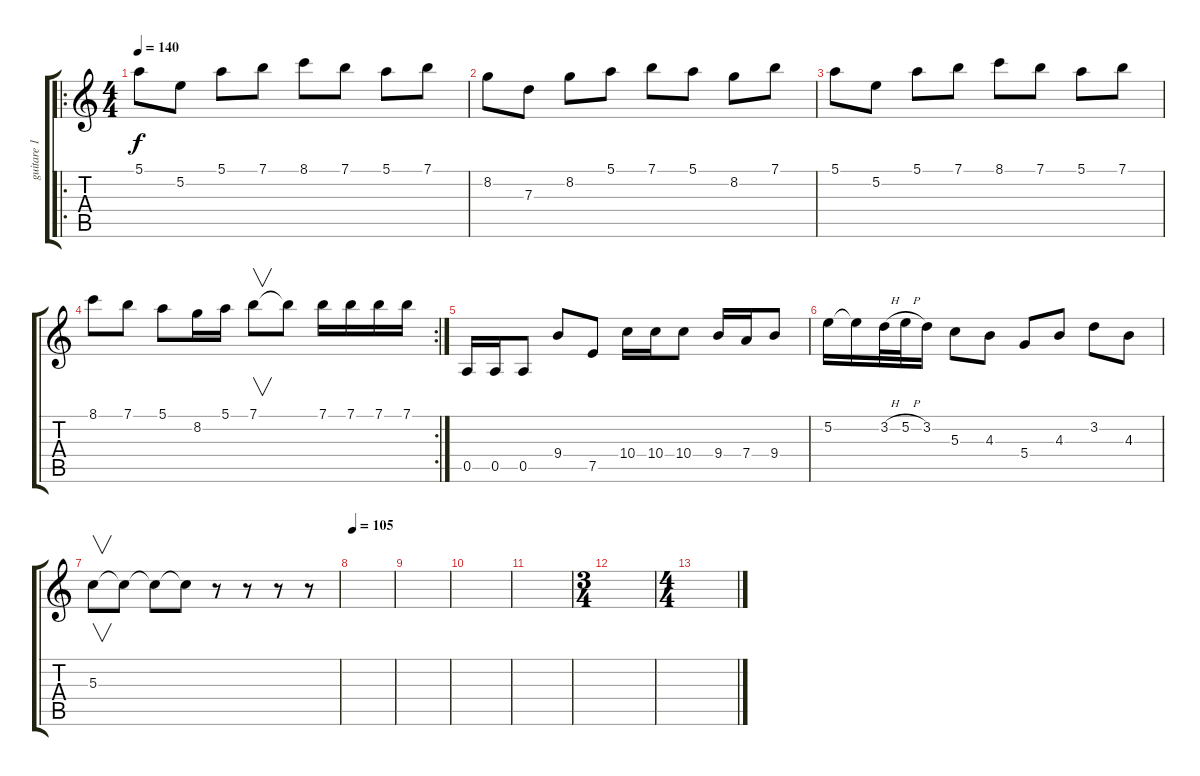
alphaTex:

\track ("guitare 1" "guitare 1") {instrument overdrivenguitar}
\staff {score tabs}
\tuning (E4 B3 G3 D3 A2 E2) {hide}
\ro
\ts (4 4)
\tempo 140
\clef g2
\ks c
5.1.8{dy f} 5.2.8 5.1.8 7.1.8 8.1.8 7.1.8 5.1.8 7.1.8 |
8.2.8 7.3.8 8.2.8 5.1.8 7.1.8 5.1.8 8.2.8 7.1.8 |
5.1.8 5.2.8 5.1.8 7.1.8 8.1.8 7.1.8 5.1.8 7.1.8 |
\rc 2
8.1.8 7.1.8 5.1.8 8.2.16 5.1.16 7.1.8{v} 7.1{t}.8 7.1.16 7.1.16 7.1.16 7.1.16 |
0.5.16 0.5.16 0.5.8 9.4.8 7.5.8 10.4.16 10.4.16 10.4.8 9.4.16 7.4.16 9.4.8 |
5.2.16 5.2{t}.16 3.2{h}.32 5.2{h}.32 3.2.16 5.3.8 4.3.8 5.4.8 4.3.8 3.2.8 4.3.8 |
5.3.8{v} 5.3{t}.8 5.3{t}.8 5.3{t}.8 r.8 r.8 r.8 r.8 |
\tempo 113
\tempo 105
|
|
|
|
\ts (3 4)
|
\ts (4 4)
